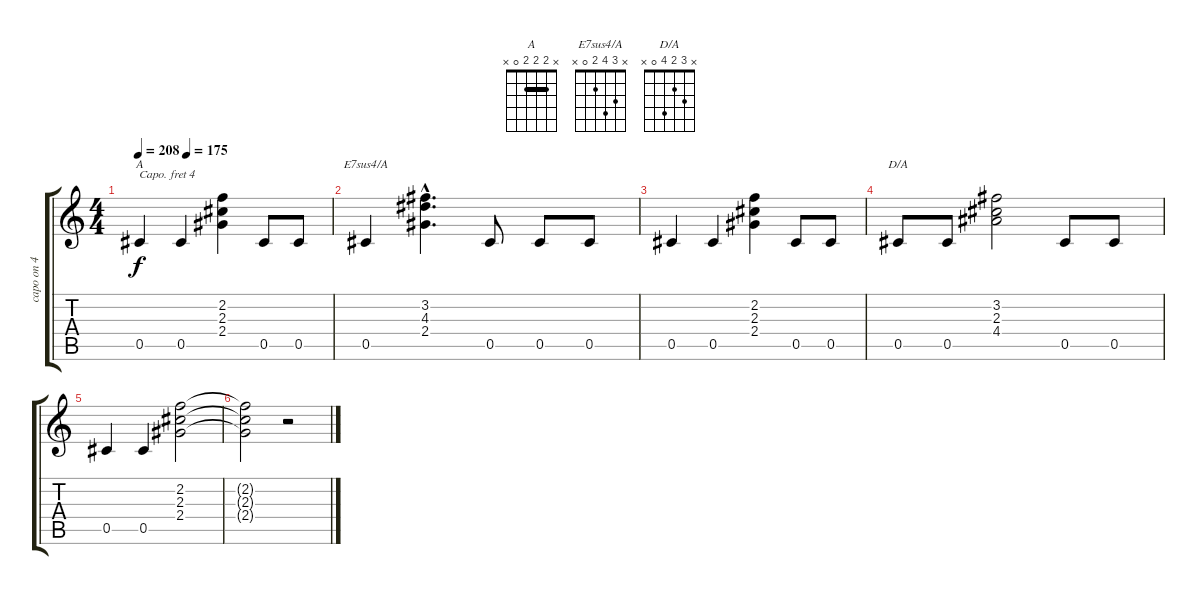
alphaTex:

\track ("capo on 4" "capo on 4") {instrument acousticguitarsteel}
\staff {score tabs}
\capo 4
\tuning (E4 B3 G3 D3 A2 E2) {hide}
\chord ("A" x 2 2 2 0 x) {barre 2}
\chord ("E7sus4/A" x 3 4 2 0 x)
\chord ("D/A" x 3 2 4 0 x)
\ts (4 4)
\tempo 208
\tempo (175 0.25)
\clef g2
\ks c
0.5.4{ch "A" dy f} 0.5.4 (2.2 2.3 2.4).4 0.5.8 0.5.8 |
0.5.4{ch "E7sus4/A"} (3.2{hac} 4.3{hac} 2.4{hac}).4{d} 0.5.8 0.5.8 0.5.8 |
0.5.4 0.5.4 (2.2 2.3 2.4).4 0.5.8 0.5.8 |
0.5.8{ch "D/A"} 0.5.8 (3.2 2.3 4.4).2 0.5.8 0.5.8 |
0.5.4 0.5.4 (2.2 2.3 2.4).2 |
(2.2{t} 2.3{t} 2.4{t}).2 r.2
